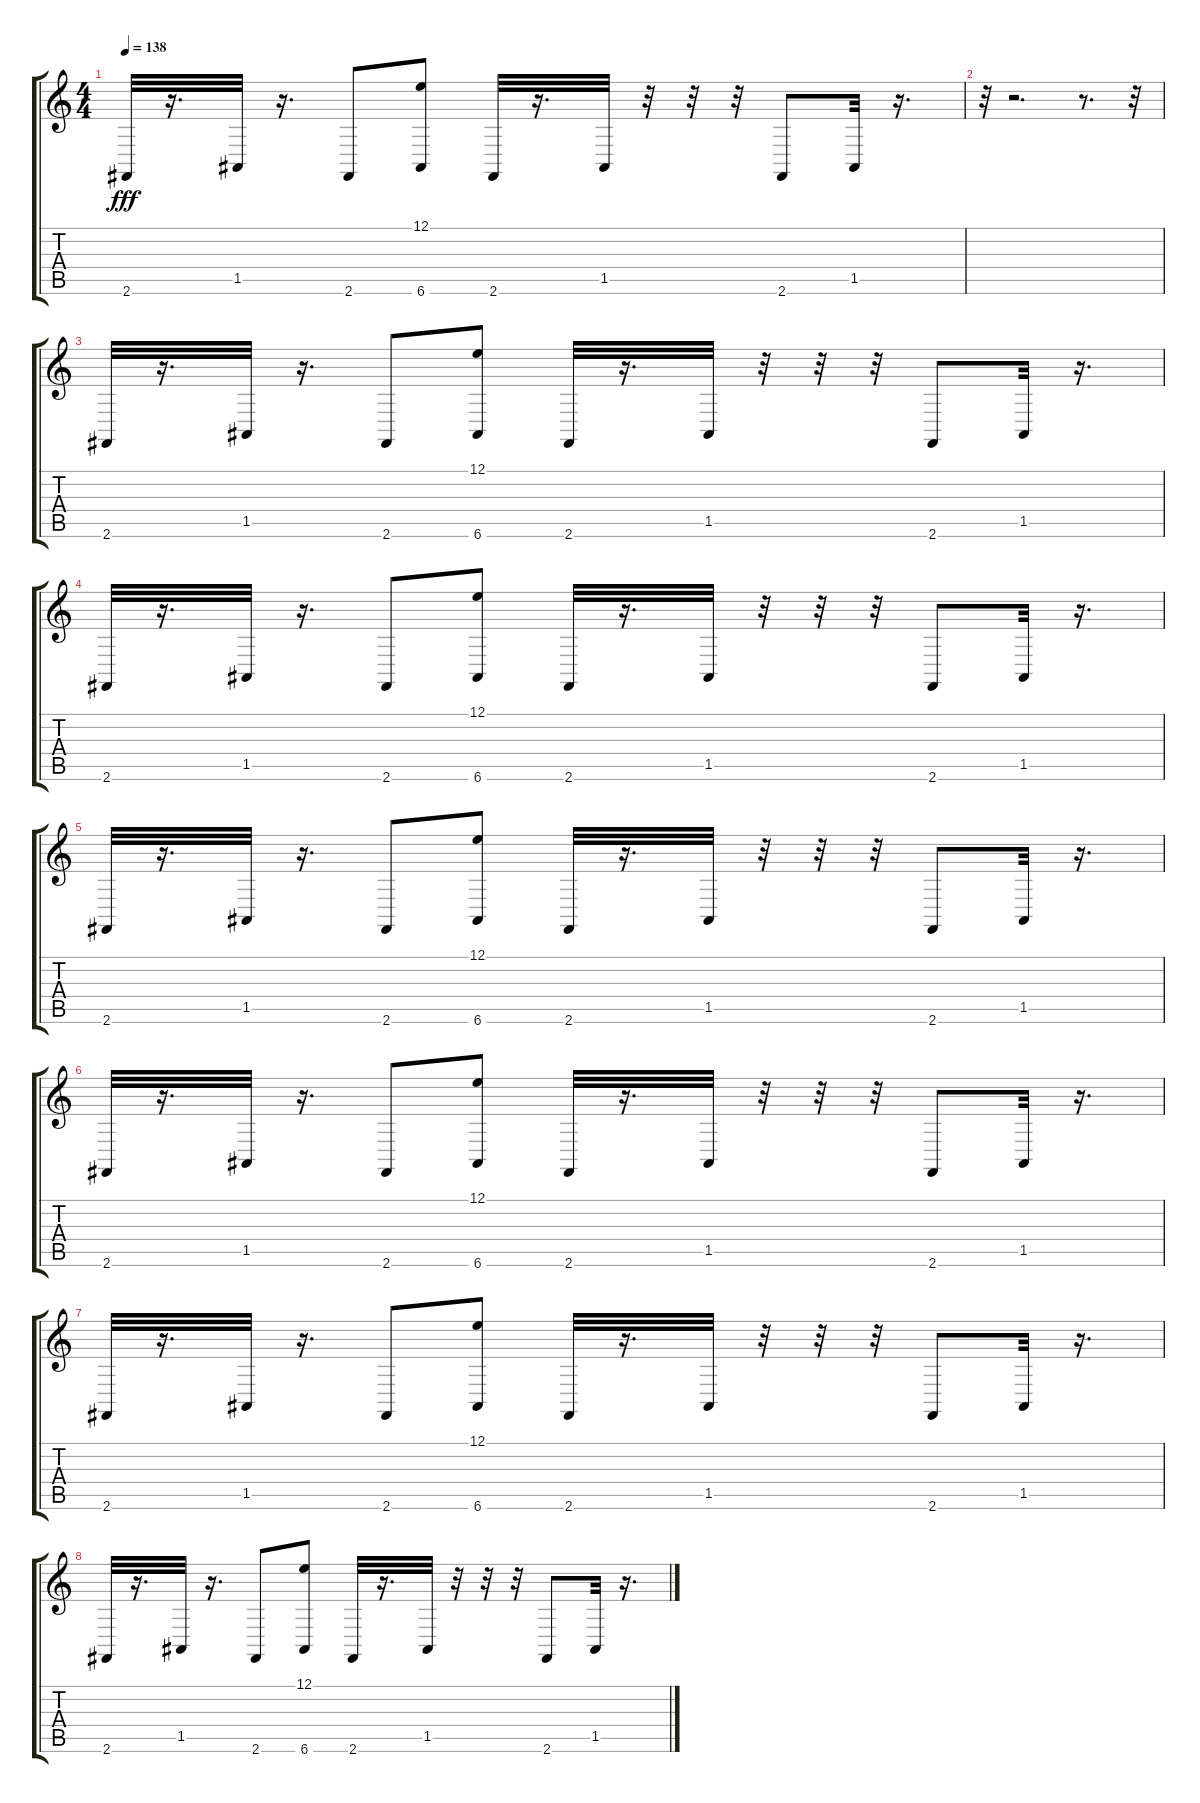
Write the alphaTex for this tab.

\track "" {instrument woodblock}
\staff {score tabs}
\tuning (E4 B3 G3 D3 A2 E2) {hide}
\ts (4 4)
\tempo 138
\clef g2
\ks c
2.6.32{dy fff} r.16{d} 1.5.32 r.16{d} 2.6.8 (12.1 6.6).8 2.6.32 r.16{d} 1.5.32 r.32 r.32 r.32 2.6.8 1.5.32 r.16{d} |
r.32 r.2{d} r.8{d} r.32 |
2.6.32 r.16{d} 1.5.32 r.16{d} 2.6.8 (12.1 6.6).8 2.6.32 r.16{d} 1.5.32 r.32 r.32 r.32 2.6.8 1.5.32 r.16{d} |
2.6.32 r.16{d} 1.5.32 r.16{d} 2.6.8 (12.1 6.6).8 2.6.32 r.16{d} 1.5.32 r.32 r.32 r.32 2.6.8 1.5.32 r.16{d} |
2.6.32 r.16{d} 1.5.32 r.16{d} 2.6.8 (12.1 6.6).8 2.6.32 r.16{d} 1.5.32 r.32 r.32 r.32 2.6.8 1.5.32 r.16{d} |
2.6.32 r.16{d} 1.5.32 r.16{d} 2.6.8 (12.1 6.6).8 2.6.32 r.16{d} 1.5.32 r.32 r.32 r.32 2.6.8 1.5.32 r.16{d} |
2.6.32 r.16{d} 1.5.32 r.16{d} 2.6.8 (12.1 6.6).8 2.6.32 r.16{d} 1.5.32 r.32 r.32 r.32 2.6.8 1.5.32 r.16{d} |
2.6.32 r.16{d} 1.5.32 r.16{d} 2.6.8 (12.1 6.6).8 2.6.32 r.16{d} 1.5.32 r.32 r.32 r.32 2.6.8 1.5.32 r.16{d}
